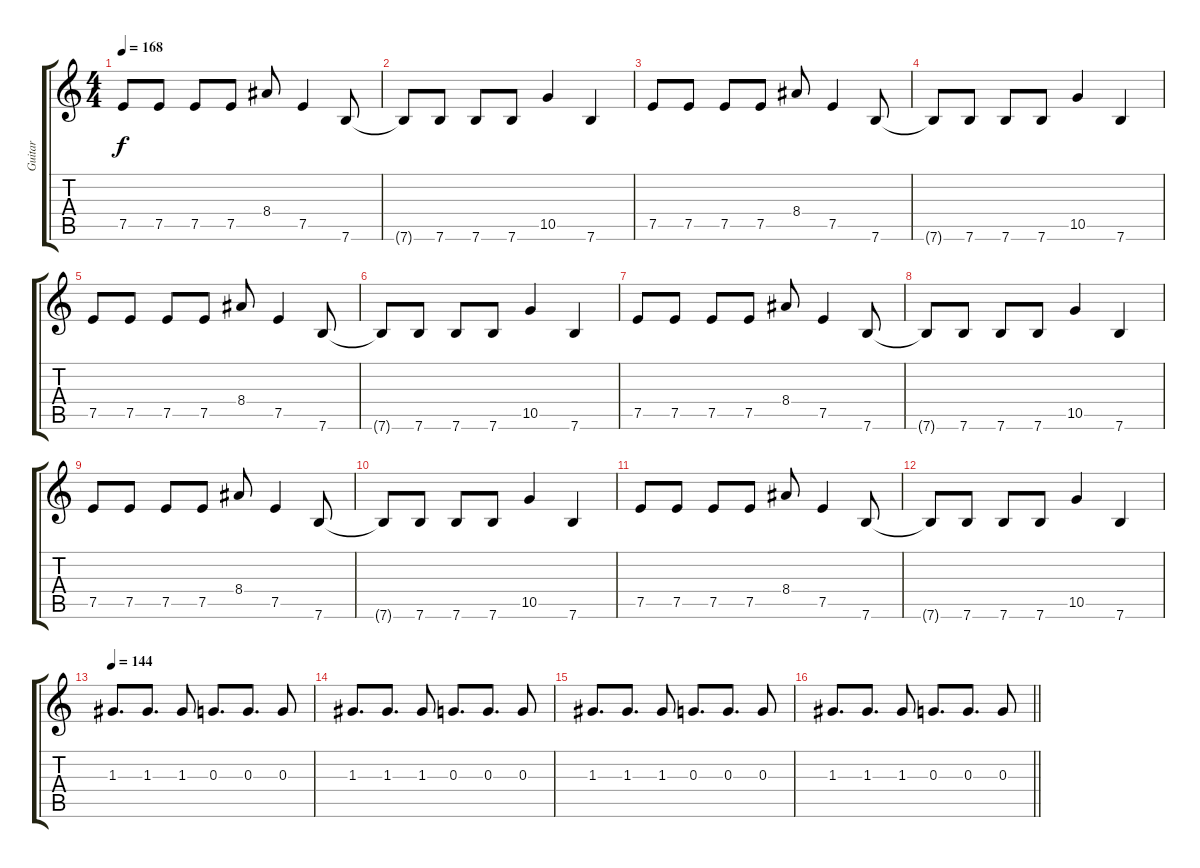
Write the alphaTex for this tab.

\track ("Guitar" "Guitar") {instrument overdrivenguitar}
\staff {score tabs}
\tuning (E4 B3 G3 D3 A2 E2) {hide}
\ts (4 4)
\tempo 168
\clef g2
\ks c
7.5.8{dy f} 7.5.8 7.5.8 7.5.8 8.4.8 7.5.4 7.6.8 |
7.6{t}.8 7.6.8 7.6.8 7.6.8 10.5.4 7.6.4 |
7.5.8 7.5.8 7.5.8 7.5.8 8.4.8 7.5.4 7.6.8 |
7.6{t}.8 7.6.8 7.6.8 7.6.8 10.5.4 7.6.4 |
7.5.8 7.5.8 7.5.8 7.5.8 8.4.8 7.5.4 7.6.8 |
7.6{t}.8 7.6.8 7.6.8 7.6.8 10.5.4 7.6.4 |
7.5.8 7.5.8 7.5.8 7.5.8 8.4.8 7.5.4 7.6.8 |
7.6{t}.8 7.6.8 7.6.8 7.6.8 10.5.4 7.6.4 |
7.5.8 7.5.8 7.5.8 7.5.8 8.4.8 7.5.4 7.6.8 |
7.6{t}.8 7.6.8 7.6.8 7.6.8 10.5.4 7.6.4 |
7.5.8 7.5.8 7.5.8 7.5.8 8.4.8 7.5.4 7.6.8 |
7.6{t}.8 7.6.8 7.6.8 7.6.8 10.5.4 7.6.4 |
\tempo 144
1.3.8{d volume 5} 1.3.8{d} 1.3.8 0.3.8{d} 0.3.8{d} 0.3.8 |
1.3.8{d} 1.3.8{d} 1.3.8 0.3.8{d} 0.3.8{d} 0.3.8 |
1.3.8{d} 1.3.8{d} 1.3.8 0.3.8{d} 0.3.8{d} 0.3.8 |
\barLineRight lightlight
1.3.8{d} 1.3.8{d} 1.3.8 0.3.8{d} 0.3.8{d} 0.3.8
